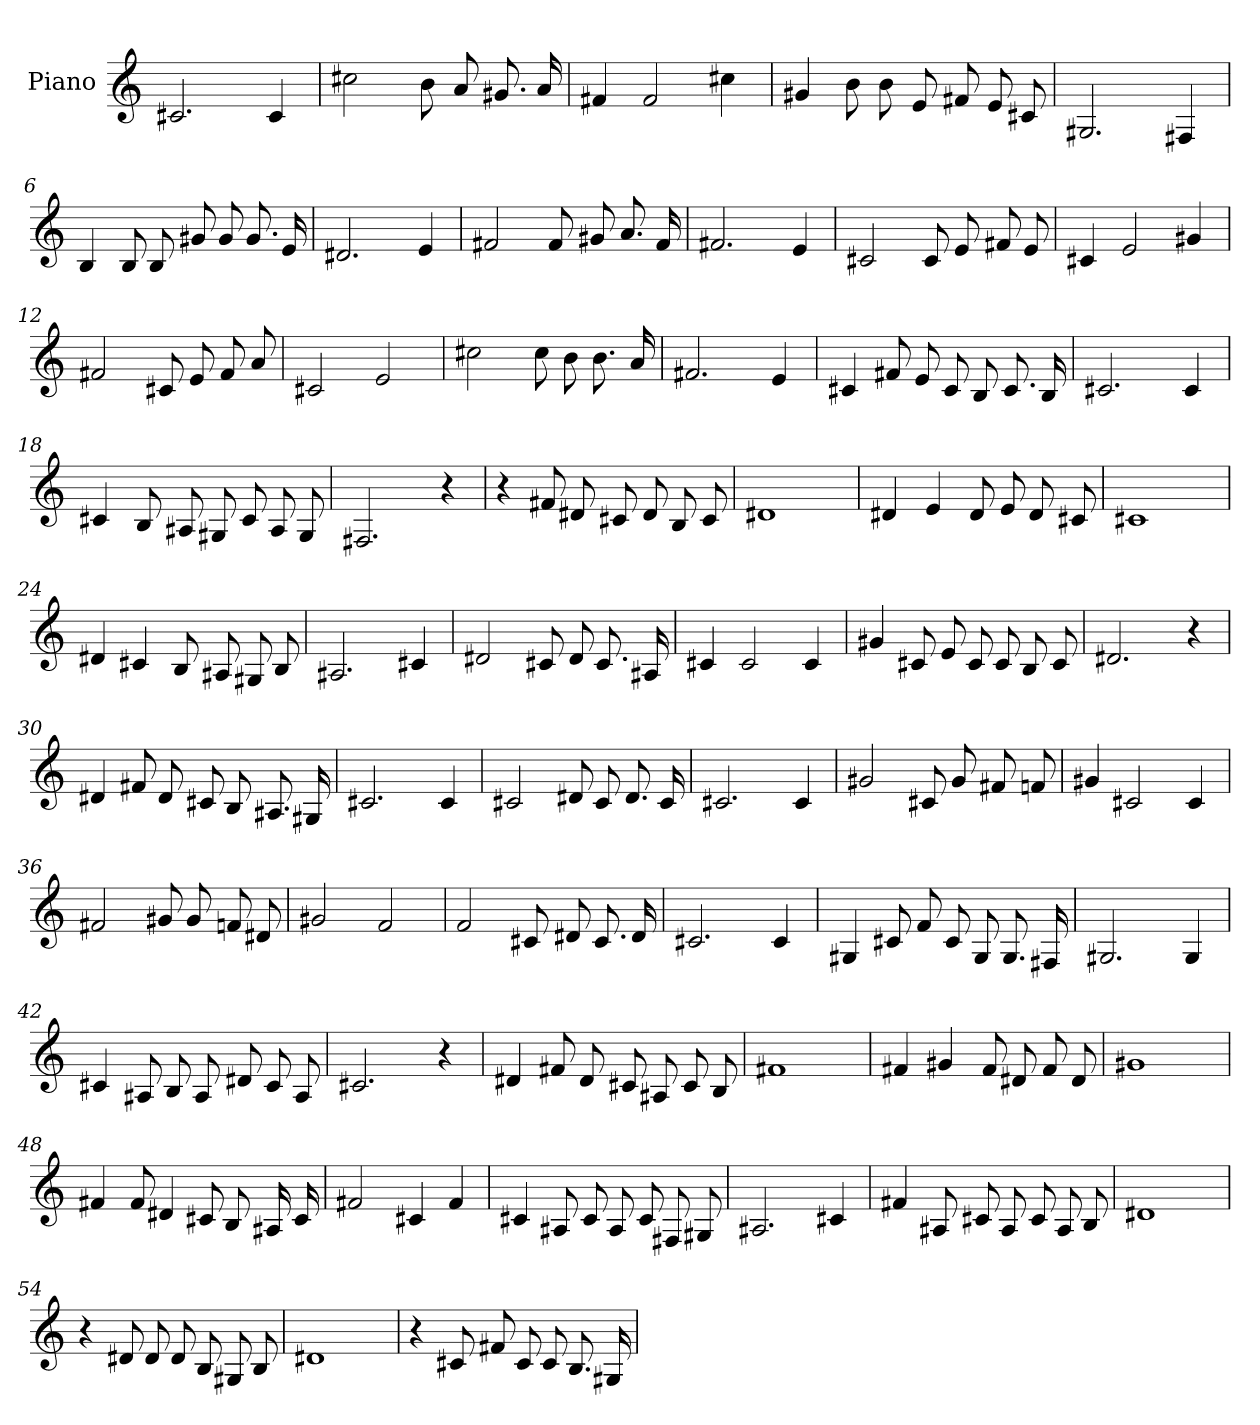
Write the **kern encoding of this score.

**kern
*part1
*staff1
*I"Piano
*I'Pno.
=1
2.c#
4c#
=2
2cc#
8b
8a
8.g#
16a
=3
4f#
2f#
4cc#
=4
4g#
8b
8b
8e
8f#
8e
8c#
=5
2.G#
4F#
=6
4B
8B
8B
8g#
8g#
8.g#
16e
=7
2.d#
4e
=8
2f#
8f#
8g#
8.a
16f#
=9
2.f#
4e
=10
2c#
8c#
8e
8f#
8e
=11
4c#
2e
4g#
=12
2f#
8c#
8e
8f#
8a
=13
2c#
2e
=14
2cc#
8cc#
8b
8.b
16a
=15
2.f#
4e
=16
4c#
8f#
8e
8c#
8B
8.c#
16B
=17
2.c#
4c#
=18
4c#
8B
8A#
8G#
8c#
8A#
8G#
=19
2.F#
4r
=20
4r
8f#
8d#
8c#
8d#
8B
8c#
=21
1d#
=22
4d#
4e
8d#
8e
8d#
8c#
=23
1c#
=24
4d#
4c#
8B
8A#
8G#
8B
=25
2.A#
4c#
=26
2d#
8c#
8d#
8.c#
16A#
=27
4c#
2c#
4c#
=28
4g#
8c#
8e
8c#
8c#
8B
8c#
=29
2.d#
4r
=30
4d#
8f#
8d#
8c#
8B
8.A#
16G#
=31
2.c#
4c#
=32
2c#
8d#
8c#
8.d#
16c#
=33
2.c#
4c#
=34
2g#
8c#
8g#
8f#
8f
=35
4g#
2c#
4c#
=36
2f#
8g#
8g#
8f
8d#
=37
2g#
2f
=38
2f
8c#
8d#
8.c#
16d#
=39
2.c#
4c#
=40
4G#
8c#
8f
8c#
8G#
8.G#
16F#
=41
2.G#
4G#
=42
4c#
8A#
8B
8A#
8d#
8c#
8A#
=43
2.c#
4r
=44
4d#
8f#
8d#
8c#
8A#
8c#
8B
=45
1f#
=46
4f#
4g#
8f#
8d#
8f#
8d#
=47
1g#
=48
4f#
8f#
4d#
8c#
8B
16A#
16c#
=49
2f#
4c#
4f#
=50
4c#
8A#
8c#
8A#
8c#
8F#
8G#
=51
2.A#
4c#
=52
4f#
8A#
8c#
8A#
8c#
8A#
8B
=53
1d#
=54
4r
8d#
8d#
8d#
8B
8G#
8B
=55
1d#
=56
4r
8c#
8f#
8c#
8c#
8.B
16G#
=
*-
